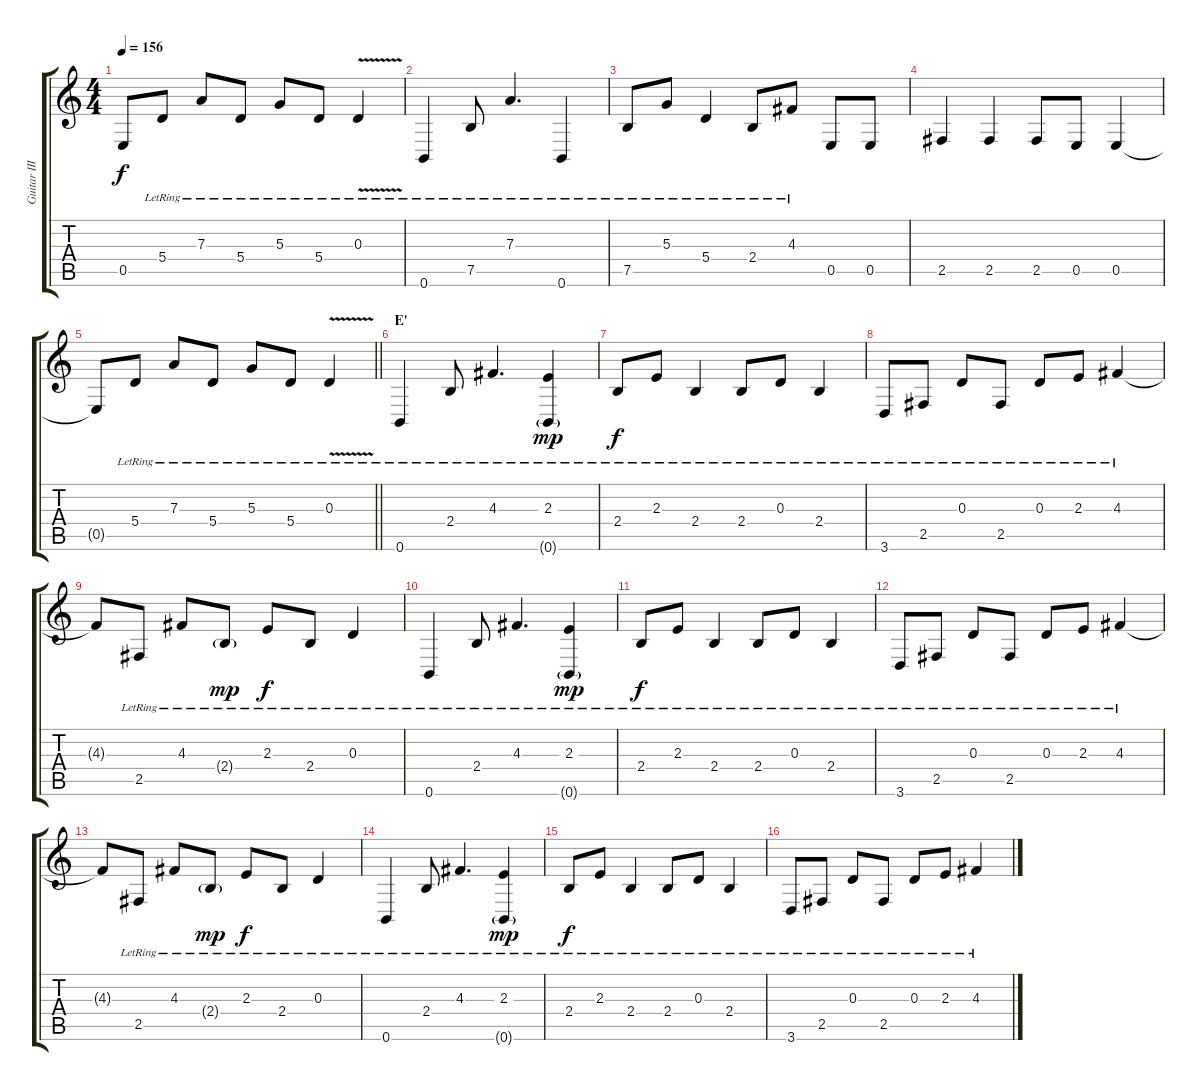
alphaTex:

\track ("Guitar III" "Guitar III") {instrument electricguitarclean}
\staff {score tabs}
\tuning (B3 Gb3 D3 A2 E2 B1) {hide}
\ts (4 4)
\tempo 156
\clef g2
\ks c
0.5{t}.8{dy f} 5.4{lr}.8 7.3{lr}.8 5.4{lr}.8 5.3{lr}.8 5.4{lr}.8 0.3{v lr}.4 |
0.6{lr}.4 7.5{lr}.8 7.3{lr}.4{d} 0.6{lr}.4 |
7.5{lr}.8 5.3{lr}.8 5.4{lr}.4 2.4{lr}.8 4.3{lr}.8 0.5.8 0.5.8 |
2.5.4 2.5.4 2.5.8 0.5.8 0.5.4 |
\barLineRight lightlight
0.5{t}.8 5.4{lr}.8 7.3{lr}.8 5.4{lr}.8 5.3{lr}.8 5.4{lr}.8 0.3{v lr}.4 |
\section ("" "E'")
0.6{lr}.4 2.4{lr}.8 4.3{lr}.4{d} (2.3 0.6{g lr}).4{dy mp} |
2.4{lr}.8{dy f} 2.3{lr}.8 2.4{lr}.4 2.4{lr}.8 0.3{lr}.8 2.4{lr}.4 |
3.6{lr}.8 2.5{lr}.8 0.3{lr}.8 2.5{lr}.8 0.3{lr}.8 2.3{lr}.8 4.3{lr}.4 |
4.3{t}.8 2.5{lr}.8 4.3{lr}.8 2.4{g lr}.8{dy mp} 2.3{lr}.8{dy f} 2.4{lr}.8 0.3{lr}.4 |
0.6{lr}.4 2.4{lr}.8 4.3{lr}.4{d} (2.3 0.6{g lr}).4{dy mp} |
2.4{lr}.8{dy f} 2.3{lr}.8 2.4{lr}.4 2.4{lr}.8 0.3{lr}.8 2.4{lr}.4 |
3.6{lr}.8 2.5{lr}.8 0.3{lr}.8 2.5{lr}.8 0.3{lr}.8 2.3{lr}.8 4.3{lr}.4 |
4.3{t}.8 2.5{lr}.8 4.3{lr}.8 2.4{g lr}.8{dy mp} 2.3{lr}.8{dy f} 2.4{lr}.8 0.3{lr}.4 |
0.6{lr}.4 2.4{lr}.8 4.3{lr}.4{d} (2.3 0.6{g lr}).4{dy mp} |
2.4{lr}.8{dy f} 2.3{lr}.8 2.4{lr}.4 2.4{lr}.8 0.3{lr}.8 2.4{lr}.4 |
3.6{lr}.8 2.5{lr}.8 0.3{lr}.8 2.5{lr}.8 0.3{lr}.8 2.3{lr}.8 4.3{lr}.4
